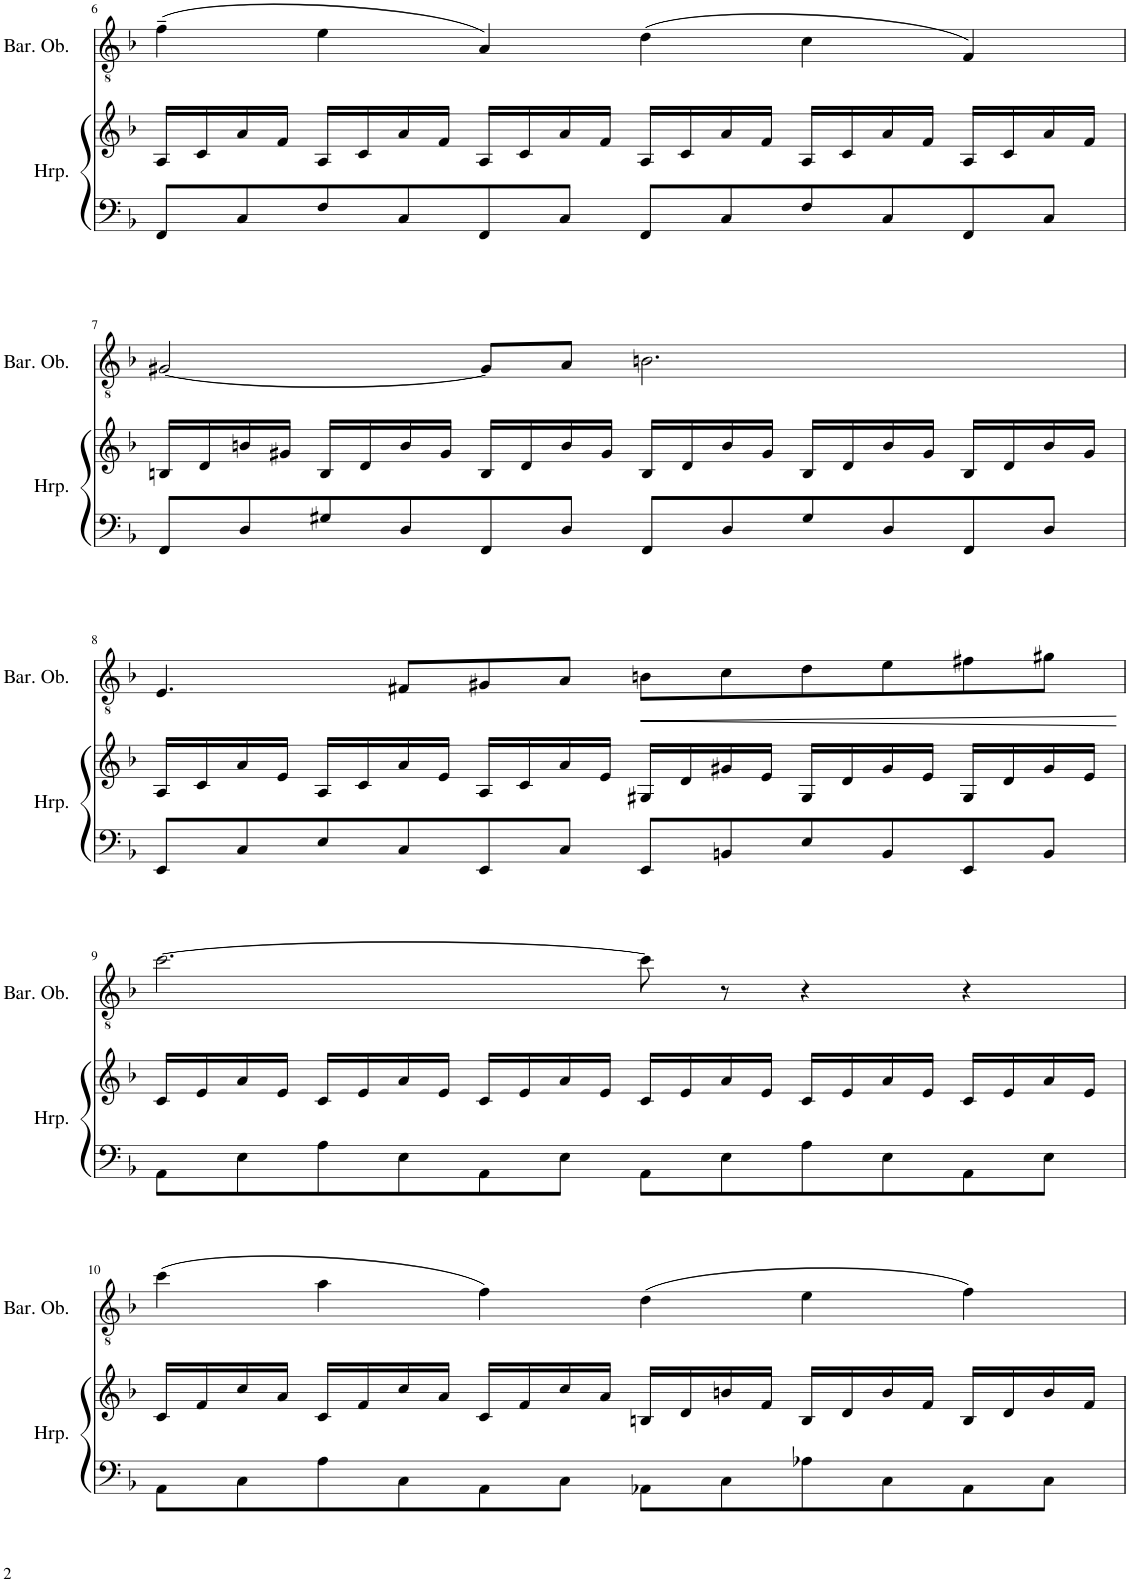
**kern	**kern	**kern	**dynam
*part2	*part2	*part1	*part1
*staff3	*staff2	*staff1	*staff1
*I"Harp	*	*I"Baritone Oboe	*
*I'Hrp.	*	*I'Bar. Ob.	*
!!LO:PB:g=z
*clefF4	*clefG2	*clefGv2	*
*k[b-]	*k[b-]	*k[b-]	*
*M6/4	*M6/4	*M6/4	*
=6	=6	=6	=6
8FF/L	16A/LL	(4f~\	.
.	16c/	.	.
8C/	16a/	.	.
.	16f/JJ	.	.
8F/	16A/LL	4e\	.
.	16c/	.	.
8C/	16a/	.	.
.	16f/JJ	.	.
8FF/	16A/LL	4A/)	.
.	16c/	.	.
8C/J	16a/	.	.
.	16f/JJ	.	.
8FF/L	16A/LL	(4d\	.
.	16c/	.	.
8C/	16a/	.	.
.	16f/JJ	.	.
8F/	16A/LL	4c\	.
.	16c/	.	.
8C/	16a/	.	.
.	16f/JJ	.	.
8FF/	16A/LL	4F/)	.
.	16c/	.	.
8C/J	16a/	.	.
.	16f/JJ	.	.
!!LO:LB:g=z
=7	=7	=7	=7
8FF/L	16Bn/LL	[2G#X/	.
.	16d/	.	.
8D/	16bn/	.	.
.	16g#X/JJ	.	.
8G#X/	16B/LL	.	.
.	16d/	.	.
8D/	16b/	.	.
.	16g#/JJ	.	.
8FF/	16B/LL	8G#/L]	.
.	16d/	.	.
8D/J	16b/	8A/J	.
.	16g#/JJ	.	.
8FF/L	16B/LL	2.Bn\	.
.	16d/	.	.
8D/	16b/	.	.
.	16g#/JJ	.	.
8G#/	16B/LL	.	.
.	16d/	.	.
8D/	16b/	.	.
.	16g#/JJ	.	.
8FF/	16B/LL	.	.
.	16d/	.	.
8D/J	16b/	.	.
.	16g#/JJ	.	.
!!LO:LB:g=z
=8	=8	=8	=8
8EE/L	16A/LL	4.E/	.
.	16c/	.	.
8C/	16a/	.	.
.	16e/JJ	.	.
8E/	16A/LL	.	.
.	16c/	.	.
8C/	16a/	8F#X/L	.
.	16e/JJ	.	.
8EE/	16A/LL	8G#X/	.
.	16c/	.	.
8C/J	16a/	8A/J	.
.	16e/JJ	.	.
!	!	!	!LO:HP:b
8EE/L	16G#X/LL	8Bn\L	<
.	16d/	.	.
8BBn/	16g#X/	8c\	.
.	16e/JJ	.	.
8E/	16G#/LL	8d\	.
.	16d/	.	.
8BB/	16g#/	8e\	.
.	16e/JJ	.	.
8EE/	16G#/LL	8f#X\	.
.	16d/	.	.
8BB/J	16g#/	8g#X\J	.
.	16e/JJ	.	.
.	.	.	[
!!LO:LB:g=z
=9	=9	=9	=9
8AA\L	16c/LL	[2.cc\	.
.	16e/	.	.
8E\	16a/	.	.
.	16e/JJ	.	.
8A\	16c/LL	.	.
.	16e/	.	.
8E\	16a/	.	.
.	16e/JJ	.	.
8AA\	16c/LL	.	.
.	16e/	.	.
8E\J	16a/	.	.
.	16e/JJ	.	.
8AA\L	16c/LL	8cc\]	.
.	16e/	.	.
8E\	16a/	8r	.
.	16e/JJ	.	.
8A\	16c/LL	4r	.
.	16e/	.	.
8E\	16a/	.	.
.	16e/JJ	.	.
8AA\	16c/LL	4r	.
.	16e/	.	.
8E\J	16a/	.	.
.	16e/JJ	.	.
!!LO:LB:g=z
=10	=10	=10	=10
8AA\L	16c/LL	(4cc\	.
.	16f/	.	.
8C\	16cc/	.	.
.	16a/JJ	.	.
8A\	16c/LL	4a\	.
.	16f/	.	.
8C\	16cc/	.	.
.	16a/JJ	.	.
8AA\	16c/LL	4f\)	.
.	16f/	.	.
8C\J	16cc/	.	.
.	16a/JJ	.	.
8AA-X\L	16Bn/LL	(4d\	.
.	16d/	.	.
8C\	16bn/	.	.
.	16f/JJ	.	.
8A-X\	16B/LL	4e\	.
.	16d/	.	.
8C\	16b/	.	.
.	16f/JJ	.	.
8AA-\	16B/LL	4f\)	.
.	16d/	.	.
8C\J	16b/	.	.
.	16f/JJ	.	.
=	=	=	=
*-	*-	*-	*-
